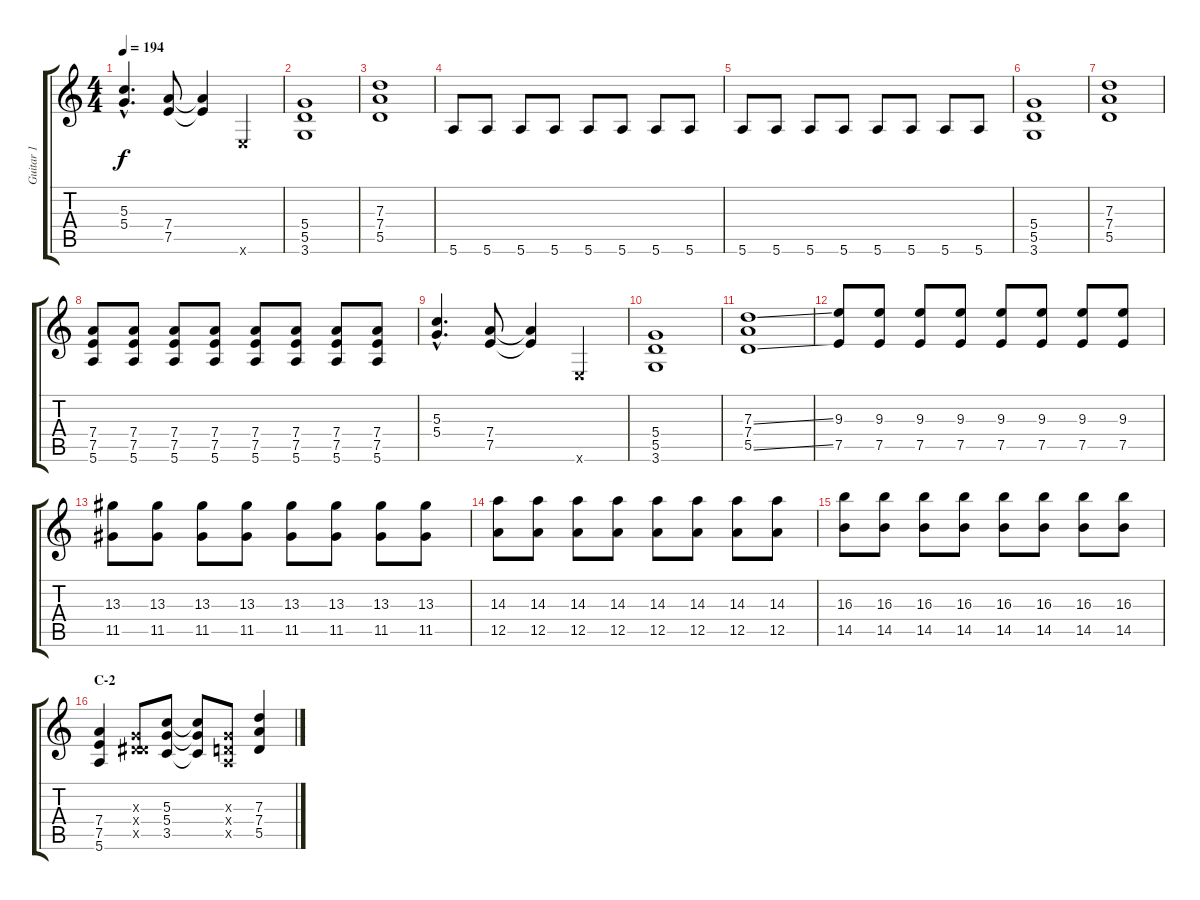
\track ("Guitar 1" "Guitar 1") {instrument distortionguitar}
\staff {score tabs}
\tuning (E4 B3 G3 D3 A2 E2) {hide}
\ts (4 4)
\tempo 194
\clef g2
\ks c
(5.3{hac t} 5.4{hac t}).4{d dy f} (7.4 7.5).8 (7.4{t} 7.5{t}).4 0.6{x}.4 |
(5.4 5.5 3.6).1 |
(7.3 7.4 5.5).1 |
5.6.8 5.6.8 5.6.8 5.6.8 5.6.8 5.6.8 5.6.8 5.6.8 |
5.6.8 5.6.8 5.6.8 5.6.8 5.6.8 5.6.8 5.6.8 5.6.8 |
(5.4 5.5 3.6).1 |
(7.3 7.4 5.5).1 |
(7.4 7.5 5.6).8 (7.4 7.5 5.6).8 (7.4 7.5 5.6).8 (7.4 7.5 5.6).8 (7.4 7.5 5.6).8 (7.4 7.5 5.6).8 (7.4 7.5 5.6).8 (7.4 7.5 5.6).8 |
(5.3{hac} 5.4{hac}).4{d} (7.4 7.5).8 (7.4{t} 7.5{t}).4 0.6{x}.4 |
(5.4 5.5 3.6).1 |
(7.3{ss} 7.4 5.5{ss}).1 |
(9.3 7.5).8 (9.3 7.5).8 (9.3 7.5).8 (9.3 7.5).8 (9.3 7.5).8 (9.3 7.5).8 (9.3 7.5).8 (9.3 7.5).8 |
(13.3 11.5).8 (13.3 11.5).8 (13.3 11.5).8 (13.3 11.5).8 (13.3 11.5).8 (13.3 11.5).8 (13.3 11.5).8 (13.3 11.5).8 |
(14.3 12.5).8 (14.3 12.5).8 (14.3 12.5).8 (14.3 12.5).8 (14.3 12.5).8 (14.3 12.5).8 (14.3 12.5).8 (14.3 12.5).8 |
(16.3 14.5).8 (16.3 14.5).8 (16.3 14.5).8 (16.3 14.5).8 (16.3 14.5).8 (16.3 14.5).8 (16.3 14.5).8 (16.3 14.5).8 |
\section ("" "C-2")
(7.4 7.5 5.6).4 (0.3{x} 0.4{x} 6.5{x}).8 (5.3 5.4 3.5).8 (5.3{t} 5.4{t} 3.5{t}).8 (0.3{x} 0.4{x} 0.5{x}).8 (7.3 7.4 5.5).4
